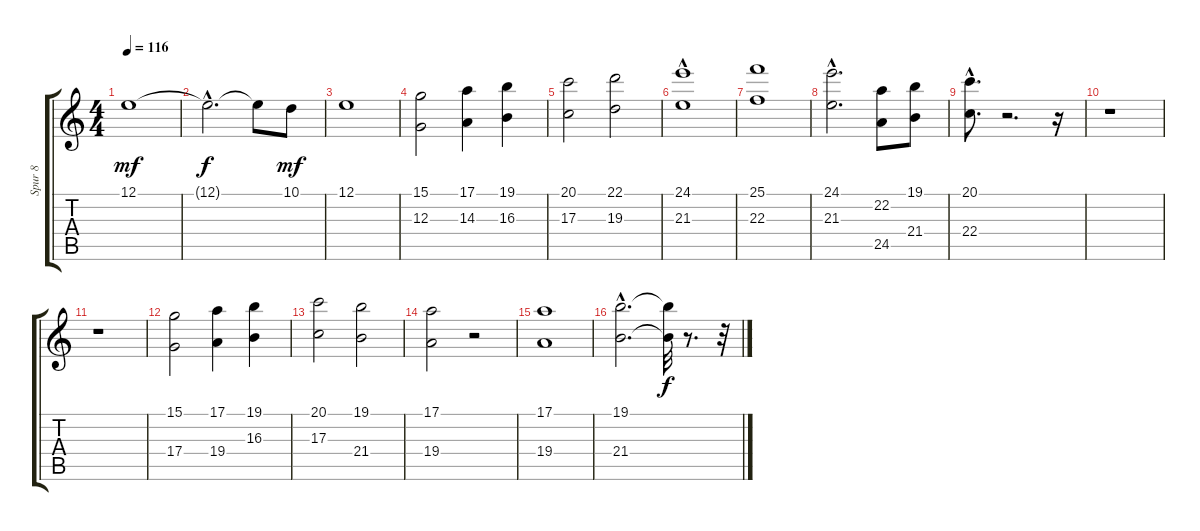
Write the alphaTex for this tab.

\track ("Spur 8" "Spur 8") {instrument synthstrings1}
\staff {score tabs}
\tuning (E4 B3 G3 D3 A2 E2) {hide}
\ts (4 4)
\tempo 116
\clef g2
\ks c
12.1.1{dy mf} |
12.1{hac t}.2{d dy f} 12.1{t}.8 10.1.8{dy mf} |
12.1.1 |
(15.1 12.3).2 (17.1 14.3).4 (19.1 16.3).4 |
(20.1 17.3).2 (22.1 19.3).2 |
(24.1{hac} 21.3).1 |
(25.1 22.3).1 |
(24.1{hac} 21.3{hac}).2{d} (22.2 24.5).8 (19.1 21.4).8 |
(20.1{hac} 22.4{hac}).8{d} r.2{d} r.16 |
r.1 |
r.1 |
(15.1 17.4).2 (17.1 19.4).4 (19.1 16.3).4 |
(20.1 17.3).2 (19.1 21.4).2 |
(17.1 19.4).2 r.2 |
(17.1 19.4).1 |
(19.1{hac} 21.4{hac}).2{d} (19.1{t} 21.4{t}).32{dy f} r.8{d} r.32
